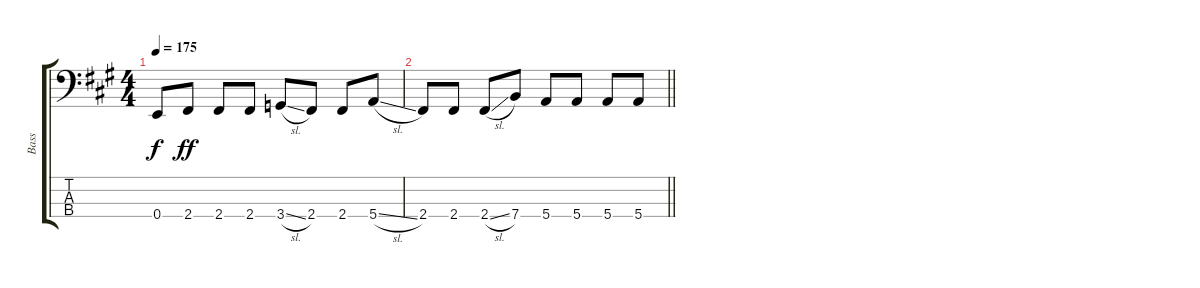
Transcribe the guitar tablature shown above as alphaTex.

\track ("Bass" "Bass") {instrument electricbasspick}
\staff {score tabs}
\tuning (G2 D2 A1 E1) {hide}
\ts (4 4)
\tempo 175
\clef f4
\ks a
0.4{t}.8{dy f} 2.4.8{dy ff} 2.4.8 2.4.8 3.4{sl}.8 2.4.8 2.4.8 5.4{sl}.8 |
\barLineRight lightlight
2.4.8 2.4.8 2.4{sl}.8 7.4.8 5.4.8 5.4.8 5.4.8 5.4.8
